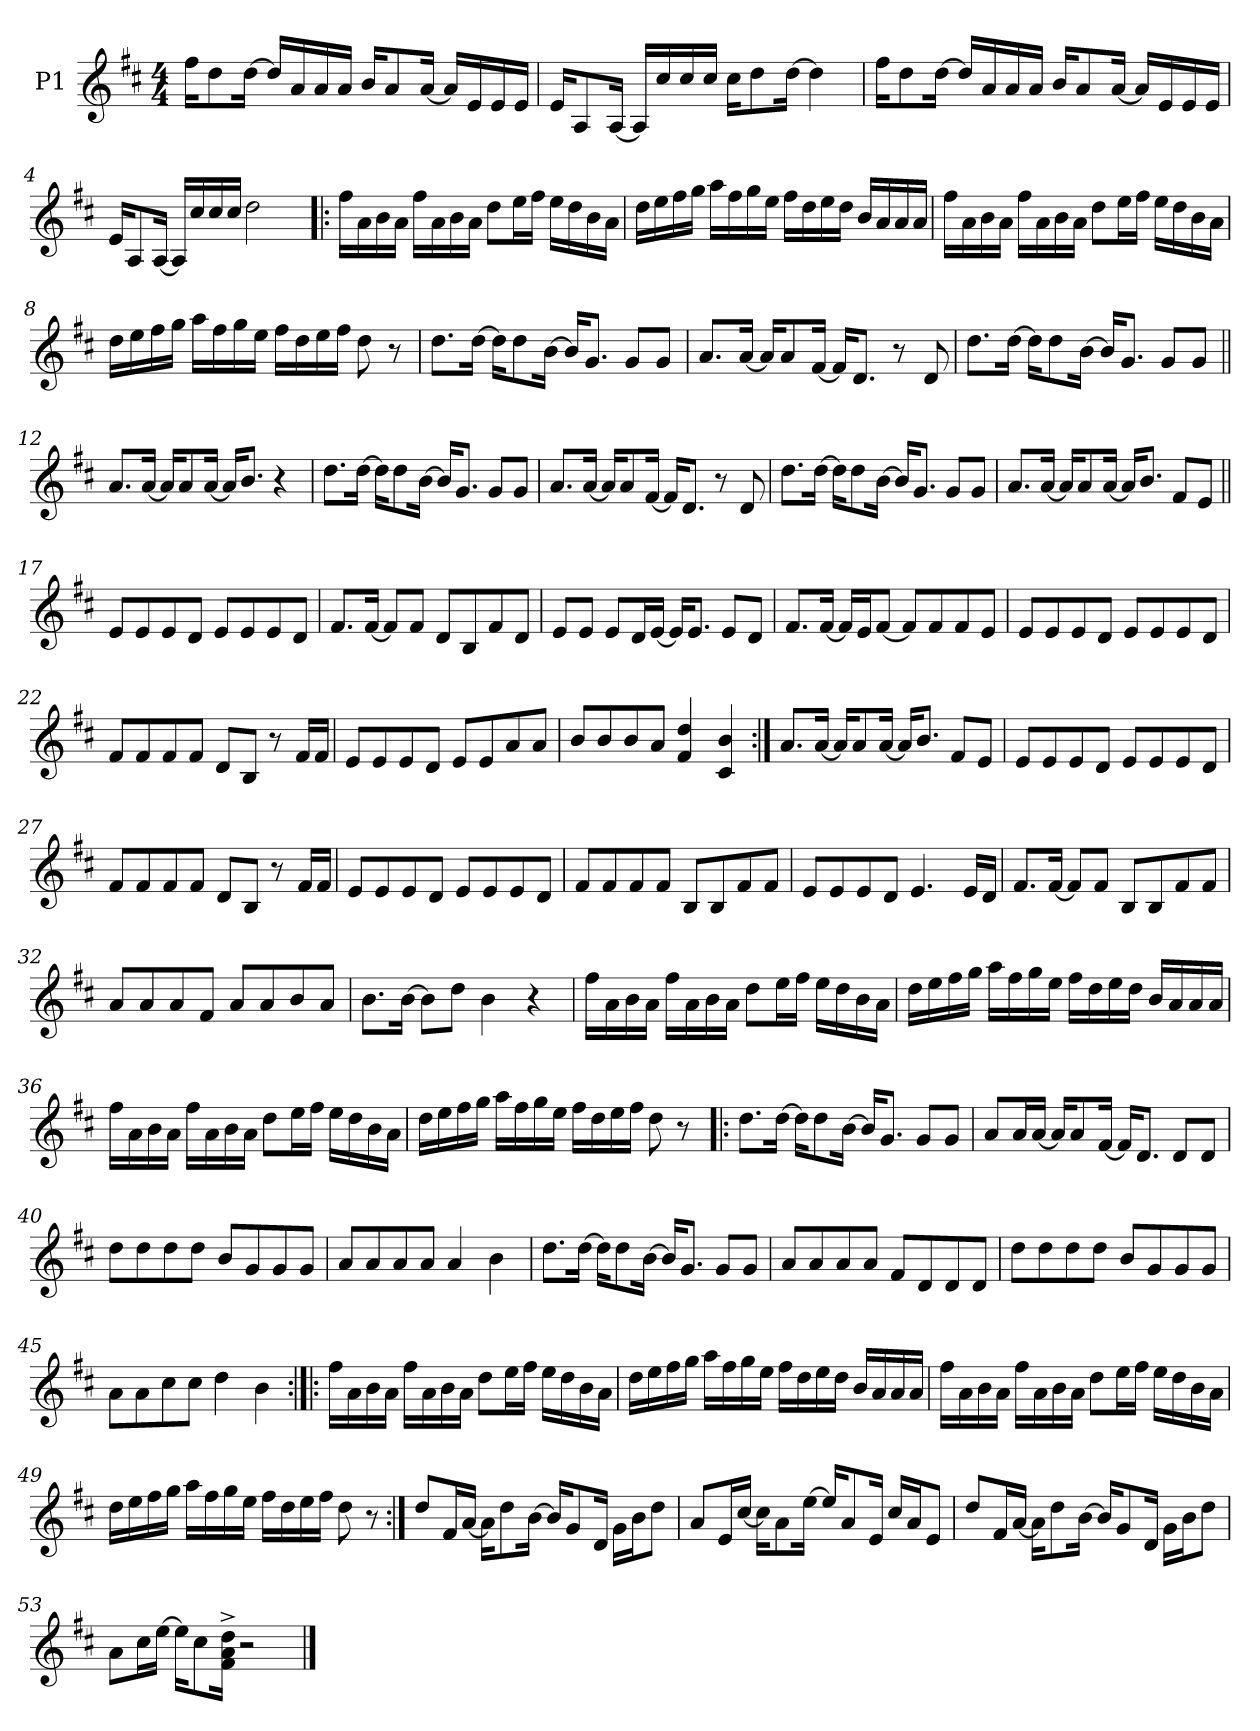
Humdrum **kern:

**kern
*part1
*staff1
*I"P1
*clefG2
*k[f#c#]
*D:
*M4/4
*MM120
=1
16ff#\KL
8dd\
[>16dd\Jk
16dd/LL]
16a/
16a/
16a/JJ
16b/KL
8a/
[<16a/Jk
16a/LL]
16e/
16e/
16e/JJ
=2
16e/KL
8A/
[<16A/Jk
16A/LL]
16cc#/
16cc#/
16cc#/JJ
16cc#\KL
8dd\
[>16dd\Jk
4dd\]
=3
16ff#\KL
8dd\
[>16dd\Jk
16dd/LL]
16a/
16a/
16a/JJ
16b/KL
8a/
[<16a/Jk
16a/LL]
16e/
16e/
16e/JJ
!!LO:LB:g=z
=4
16e/KL
8A/
[<16A/Jk
16A/LL]
16cc#/
16cc#/
16cc#/JJ
2dd\
=5!|:
16ff#\LL
16a\
16b\
16a\JJ
16ff#\LL
16a\
16b\
16a\JJ
8dd\L
16ee\L
16ff#\JJ
16ee\LL
16dd\
16b\
16a\JJ
=6
16dd\LL
16ee\
16ff#\
16gg\JJ
16aa\LL
16ff#\
16gg\
16ee\JJ
16ff#\LL
16dd\
16ee\
16dd\JJ
16b/LL
16a/
16a/
16a/JJ
!!LO:LB:g=z
=7
16ff#\LL
16a\
16b\
16a\JJ
16ff#\LL
16a\
16b\
16a\JJ
8dd\L
16ee\L
16ff#\JJ
16ee\LL
16dd\
16b\
16a\JJ
=8
16dd\LL
16ee\
16ff#\
16gg\JJ
16aa\LL
16ff#\
16gg\
16ee\JJ
16ff#\LL
16dd\
16ee\
16ff#\JJ
8dd\
8r
=9
8.dd\L
[>16dd\Jk
16dd\KL]
8dd\
[>16b\Jk
16b/KL]
8.g/J
8g/L
8g/J
!!LO:LB:g=z
=10
8.a/L
[<16a/Jk
16a/KL]
8a/
[<16f#/Jk
16f#/KL]
8.d/J
8r
8d/
=11
8.dd\L
[>16dd\Jk
16dd\KL]
8dd\
[>16b\Jk
16b/KL]
8.g/J
8g/L
8g/J
=12||
8.a/L
[<16a/Jk
16a/KL]
8a/
[<16a/Jk
16a/KL]
8.b/J
4r
=13
8.dd\L
[>16dd\Jk
16dd\KL]
8dd\
[>16b\Jk
16b/KL]
8.g/J
8g/L
8g/J
!!LO:LB:g=z
=14
8.a/L
[<16a/Jk
16a/KL]
8a/
[<16f#/Jk
16f#/KL]
8.d/J
8r
8d/
=15
8.dd\L
[>16dd\Jk
16dd\KL]
8dd\
[>16b\Jk
16b/KL]
8.g/J
8g/L
8g/J
=16
8.a/L
[<16a/Jk
16a/KL]
8a/
[<16a/Jk
16a/KL]
8.b/J
8f#/L
8e/J
=17||
8e/L
8e/
8e/
8d/J
8e/L
8e/
8e/
8d/J
!!LO:LB:g=z
=18
8.f#/L
[<16f#/Jk
8f#/L]
8f#/J
8d/L
8B/
8f#/
8d/J
=19
8e/L
8e/J
8e/L
16d/L
[<16e/JJ
16e/KL]
8.e/J
8e/L
8d/J
=20
8.f#/L
[<16f#/Jk
16f#/LL]
16e/J
[<8f#/J
8f#/L]
8f#/
8f#/
8e/J
=21
8e/L
8e/
8e/
8d/J
8e/L
8e/
8e/
8d/J
!!LO:LB:g=z
=22
8f#/L
8f#/
8f#/
8f#/J
8d/L
8B/J
8r
16f#/LL
16f#/JJ
=23
8e/L
8e/
8e/
8d/J
8e/L
8e/
8a/
8a/J
=24
8b/L
8b/
8b/
8a/J
4f#/ 4dd/
4c#/ 4b/
=25:|!
8.a/L
[<16a/Jk
16a/KL]
8a/
[<16a/Jk
16a/KL]
8.b/J
8f#/L
8e/J
!!LO:LB:g=z
=26
8e/L
8e/
8e/
8d/J
8e/L
8e/
8e/
8d/J
=27
8f#/L
8f#/
8f#/
8f#/J
8d/L
8B/J
8r
16f#/LL
16f#/JJ
=28
8e/L
8e/
8e/
8d/J
8e/L
8e/
8e/
8d/J
=29
8f#/L
8f#/
8f#/
8f#/J
8B/L
8B/
8f#/
8f#/J
!!LO:LB:g=z
=30
8e/L
8e/
8e/
8d/J
4.e/
16e/LL
16d/JJ
=31
8.f#/L
[<16f#/Jk
8f#/L]
8f#/J
8B/L
8B/
8f#/
8f#/J
=32
8a/L
8a/
8a/
8f#/J
8a/L
8a/
8b/
8a/J
=33
8.b\L
[>16b\Jk
8b\L]
8dd\J
4b\
4r
!!LO:LB:g=z
=34
16ff#\LL
16a\
16b\
16a\JJ
16ff#\LL
16a\
16b\
16a\JJ
8dd\L
16ee\L
16ff#\JJ
16ee\LL
16dd\
16b\
16a\JJ
=35
16dd\LL
16ee\
16ff#\
16gg\JJ
16aa\LL
16ff#\
16gg\
16ee\JJ
16ff#\LL
16dd\
16ee\
16dd\JJ
16b/LL
16a/
16a/
16a/JJ
=36
16ff#\LL
16a\
16b\
16a\JJ
16ff#\LL
16a\
16b\
16a\JJ
8dd\L
16ee\L
16ff#\JJ
16ee\LL
16dd\
16b\
16a\JJ
!!LO:PB:g=z
=37
16dd\LL
16ee\
16ff#\
16gg\JJ
16aa\LL
16ff#\
16gg\
16ee\JJ
16ff#\LL
16dd\
16ee\
16ff#\JJ
8dd\
8r
=38!|:
8.dd\L
[>16dd\Jk
16dd\KL]
8dd\
[>16b\Jk
16b/KL]
8.g/J
8g/L
8g/J
=39
8a/L
16a/L
[<16a/JJ
16a/KL]
8a/
[<16f#/Jk
16f#/KL]
8.d/J
8d/L
8d/J
!!LO:LB:g=z
=40
8dd\L
8dd\
8dd\
8dd\J
8b/L
8g/
8g/
8g/J
=41
8a/L
8a/
8a/
8a/J
4a/
4b\
=42
8.dd\L
[>16dd\Jk
16dd\KL]
8dd\
[>16b\Jk
16b/KL]
8.g/J
8g/L
8g/J
=43
8a/L
8a/
8a/
8a/J
8f#/L
8d/
8d/
8d/J
!!LO:LB:g=z
=44
8dd\L
8dd\
8dd\
8dd\J
8b/L
8g/
8g/
8g/J
=45
8a\L
8a\
8cc#\
8cc#\J
4dd\
4b\
=46:|!|:
16ff#\LL
16a\
16b\
16a\JJ
16ff#\LL
16a\
16b\
16a\JJ
8dd\L
16ee\L
16ff#\JJ
16ee\LL
16dd\
16b\
16a\JJ
!!LO:LB:g=z
=47
16dd\LL
16ee\
16ff#\
16gg\JJ
16aa\LL
16ff#\
16gg\
16ee\JJ
16ff#\LL
16dd\
16ee\
16dd\JJ
16b/LL
16a/
16a/
16a/JJ
=48
16ff#\LL
16a\
16b\
16a\JJ
16ff#\LL
16a\
16b\
16a\JJ
8dd\L
16ee\L
16ff#\JJ
16ee\LL
16dd\
16b\
16a\JJ
=49
16dd\LL
16ee\
16ff#\
16gg\JJ
16aa\LL
16ff#\
16gg\
16ee\JJ
16ff#\LL
16dd\
16ee\
16ff#\JJ
8dd\
8r
!!LO:LB:g=z
=50:|!
8dd/L
16f#/L
[<16a/JJ
16a\KL]
8dd\
[>16b\Jk
16b/KL]
8g/
16d/Jk
16g\LL
16b\J
8dd\J
=51
8a/L
16e/L
[<16cc#/JJ
16cc#\KL]
8a\
[>16ee\Jk
16ee/KL]
8a/
16e/Jk
16cc#/LL
16a/J
8e/J
!!LO:LB:g=z
=52
8dd/L
16f#/L
[<16a/JJ
16a\KL]
8dd\
[>16b\Jk
16b/KL]
8g/
16d/Jk
16g\LL
16b\J
8dd\J
=53
8a\L
16cc#\L
[>16ee\JJ
16ee\KL]
8cc#\
16f#\^ 16a\^ 16dd\^Jk
2r
==
*-
